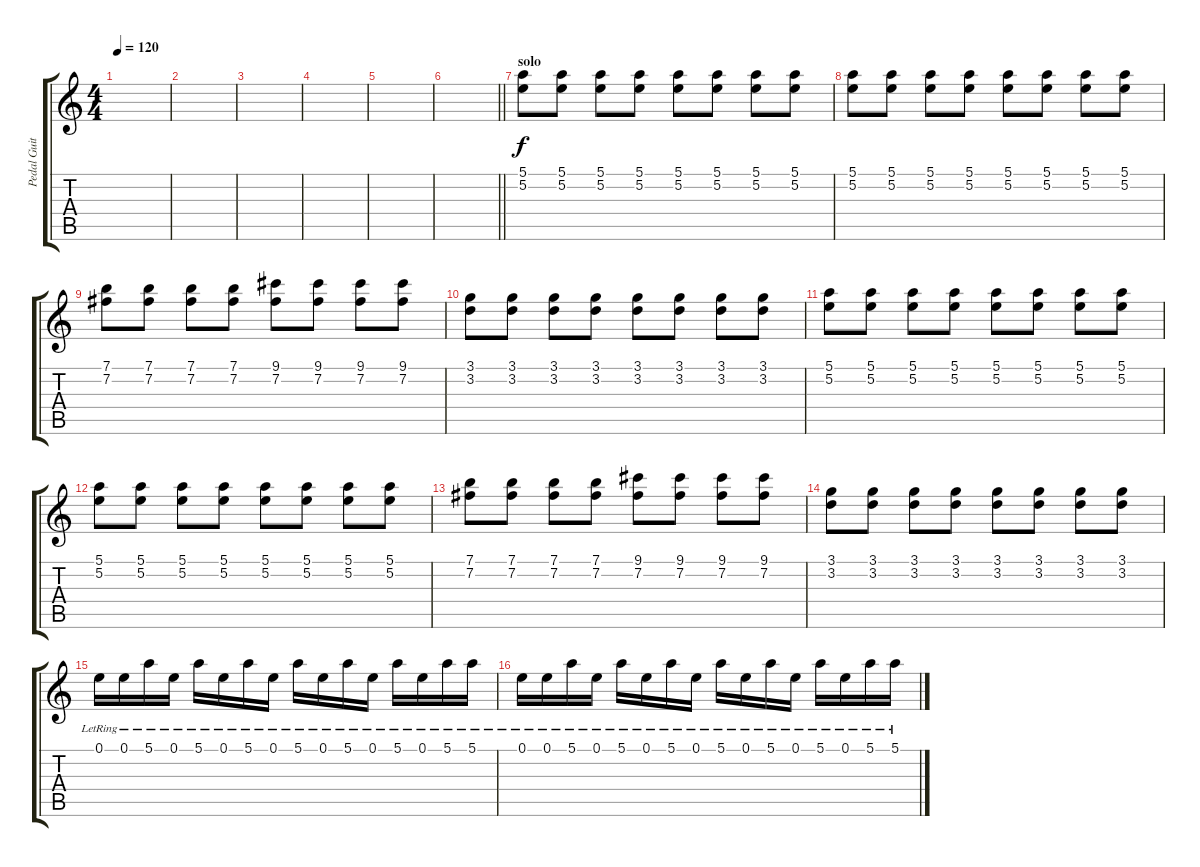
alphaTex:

\track ("Pedal Guitar" "Pedal Guit") {instrument overdrivenguitar}
\staff {score tabs}
\tuning (E4 B3 G3 D3 A2 E2) {hide}
\ts (4 4)
\tempo 120
\clef g2
\ks c
|
|
|
|
|
\barLineRight lightlight
|
\section ("" "solo")
(5.1 5.2).8 (5.1 5.2).8 (5.1 5.2).8 (5.1 5.2).8 (5.1 5.2).8 (5.1 5.2).8 (5.1 5.2).8 (5.1 5.2).8 |
(5.1 5.2).8 (5.1 5.2).8 (5.1 5.2).8 (5.1 5.2).8 (5.1 5.2).8 (5.1 5.2).8 (5.1 5.2).8 (5.1 5.2).8 |
(7.1 7.2).8 (7.1 7.2).8 (7.1 7.2).8 (7.1 7.2).8 (9.1 7.2).8 (9.1 7.2).8 (9.1 7.2).8 (9.1 7.2).8 |
(3.1 3.2).8 (3.1 3.2).8 (3.1 3.2).8 (3.1 3.2).8 (3.1 3.2).8 (3.1 3.2).8 (3.1 3.2).8 (3.1 3.2).8 |
(5.1 5.2).8 (5.1 5.2).8 (5.1 5.2).8 (5.1 5.2).8 (5.1 5.2).8 (5.1 5.2).8 (5.1 5.2).8 (5.1 5.2).8 |
(5.1 5.2).8 (5.1 5.2).8 (5.1 5.2).8 (5.1 5.2).8 (5.1 5.2).8 (5.1 5.2).8 (5.1 5.2).8 (5.1 5.2).8 |
(7.1 7.2).8 (7.1 7.2).8 (7.1 7.2).8 (7.1 7.2).8 (9.1 7.2).8 (9.1 7.2).8 (9.1 7.2).8 (9.1 7.2).8 |
(3.1 3.2).8 (3.1 3.2).8 (3.1 3.2).8 (3.1 3.2).8 (3.1 3.2).8 (3.1 3.2).8 (3.1 3.2).8 (3.1 3.2).8 |
0.1{lr}.16 0.1{lr}.16 5.1{lr}.16 0.1{lr}.16 5.1{lr}.16 0.1{lr}.16 5.1{lr}.16 0.1{lr}.16 5.1{lr}.16 0.1{lr}.16 5.1{lr}.16 0.1{lr}.16 5.1{lr}.16 0.1{lr}.16 5.1{lr}.16 5.1{lr}.16 |
0.1{lr}.16 0.1{lr}.16 5.1{lr}.16 0.1{lr}.16 5.1{lr}.16 0.1{lr}.16 5.1{lr}.16 0.1{lr}.16 5.1{lr}.16 0.1{lr}.16 5.1{lr}.16 0.1{lr}.16 5.1{lr}.16 0.1{lr}.16 5.1{lr}.16 5.1{lr}.16
